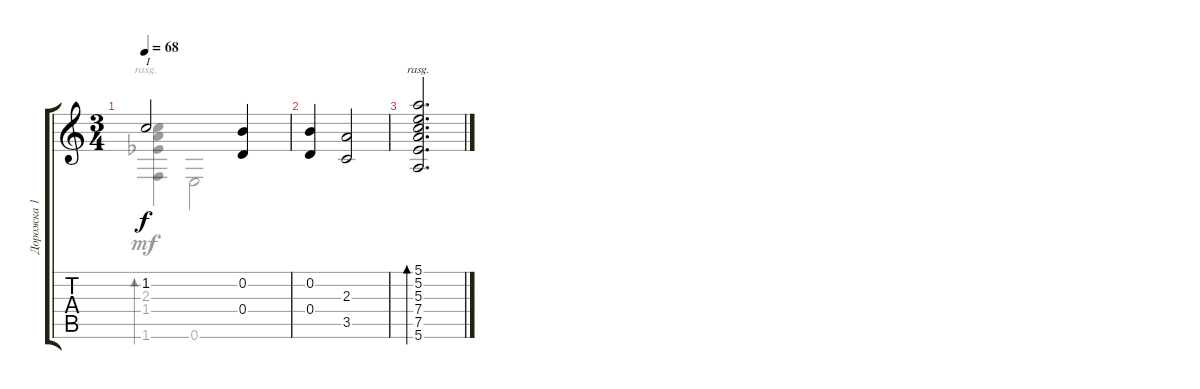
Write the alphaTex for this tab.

\track ("Дорожка 1" "Дорожка 1") {instrument acousticguitarnylon}
\staff {score tabs}
\tuning (E4 B3 G3 D3 A2 E2) {hide}
\voice
\ts (3 4)
\tempo 68
\clef g2
\ks c
1.2.2{txt "I" dy f} (0.2 0.4).4 |
(0.2 0.4).4 (2.3 3.5).2 |
(5.1 5.2 5.3 7.4 7.5 5.6).2{d bd 240 rasg ii}
\voice
\clef g2
\ottava regular
\simile none
\ks c
(1.2 2.3 1.4{acc b} 1.6).4{bd 120 rasg ii dy mf} 0.6.2 |
|
